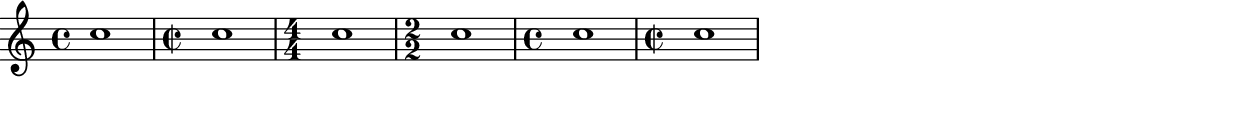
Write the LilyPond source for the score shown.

%% Generated by lilypond-book
%% Options: [exampleindent=10.16\mm,indent=0\mm,line-width=160\mm,quote]
\include "lilypond-book-preamble.ly"


% ****************************************************************
% Start cut-&-pastable-section
% ****************************************************************

#(ly:set-option 'eps-box-padding 3.000000)



\paper {
  indent = 0\mm
  line-width = 160\mm
  % offset the left padding, also add 1mm as lilypond creates cropped
  % images with a little space on the right
  line-width = #(- line-width (* mm  3.000000) (* mm 1))
  line-width = 160\mm - 2.0 * 10.16\mm
  % offset the left padding, also add 1mm as lilypond creates cropped
  % images with a little space on the right
  line-width = #(- line-width (* mm  3.000000) (* mm 1))
}

\layout {
  
}




% ****************************************************************
% ly snippet:
% ****************************************************************
\sourcefileline 1108
\relative c'' {
  % Estil predeterminat
  \time 4/4 c1
  \time 2/2 c1
  % Canvia a estil numèric
  \numericTimeSignature
  \time 4/4 c1
  \time 2/2 c1
  % Torna al estil predeterminat
  \defaultTimeSignature
  \time 4/4 c1
  \time 2/2 c1
}



% ****************************************************************
% end ly snippet
% ****************************************************************
